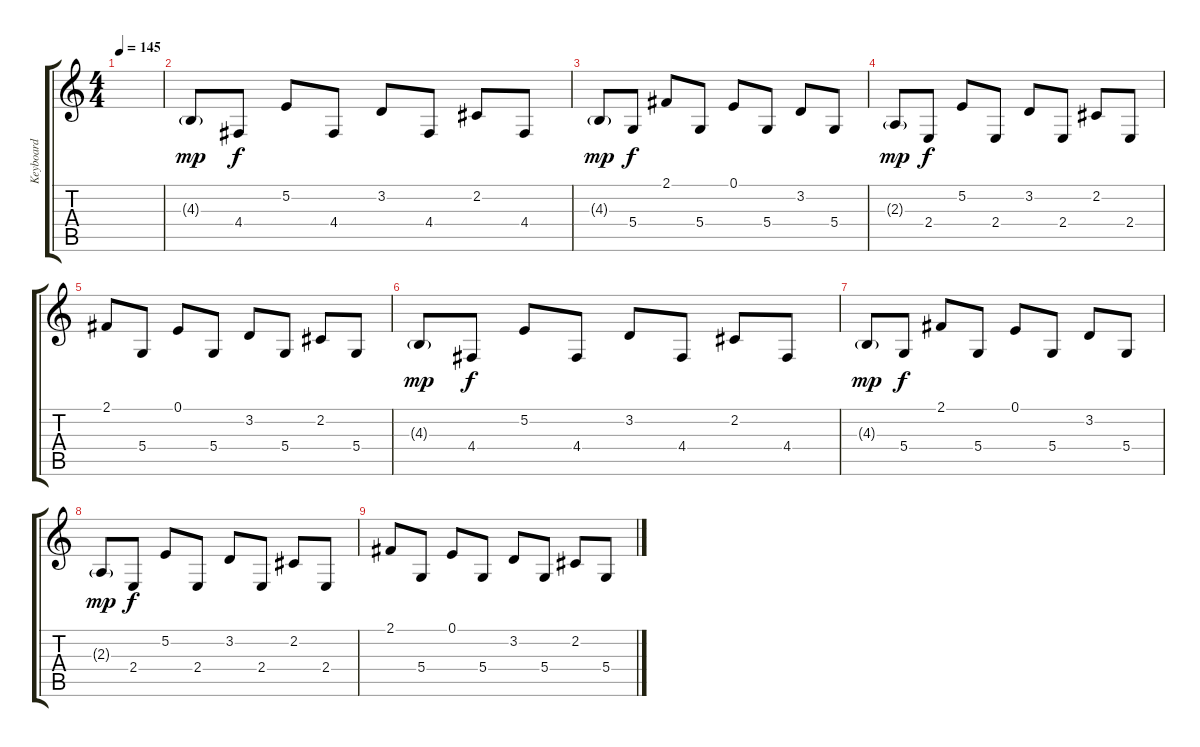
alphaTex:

\track ("Keyboard" "Keyboard") {instrument electricgrandpiano}
\staff {score tabs}
\tuning (E4 B3 G3 D3 A2 E2) {hide}
\ts (4 4)
\tempo 145
\clef g2
\ks c
|
4.3{g}.8{dy mp} 4.4.8{dy f} 5.2.8 4.4.8 3.2.8 4.4.8 2.2.8 4.4.8 |
4.3{g}.8{dy mp} 5.4.8{dy f} 2.1.8 5.4.8 0.1.8 5.4.8 3.2.8 5.4.8 |
2.3{g}.8{dy mp} 2.4.8{dy f} 5.2.8 2.4.8 3.2.8 2.4.8 2.2.8 2.4.8 |
2.1.8 5.4.8 0.1.8 5.4.8 3.2.8 5.4.8 2.2.8 5.4.8 |
4.3{g}.8{dy mp} 4.4.8{dy f} 5.2.8 4.4.8 3.2.8 4.4.8 2.2.8 4.4.8 |
4.3{g}.8{dy mp} 5.4.8{dy f} 2.1.8 5.4.8 0.1.8 5.4.8 3.2.8 5.4.8 |
2.3{g}.8{dy mp} 2.4.8{dy f} 5.2.8 2.4.8 3.2.8 2.4.8 2.2.8 2.4.8 |
2.1.8 5.4.8 0.1.8 5.4.8 3.2.8 5.4.8 2.2.8 5.4.8
